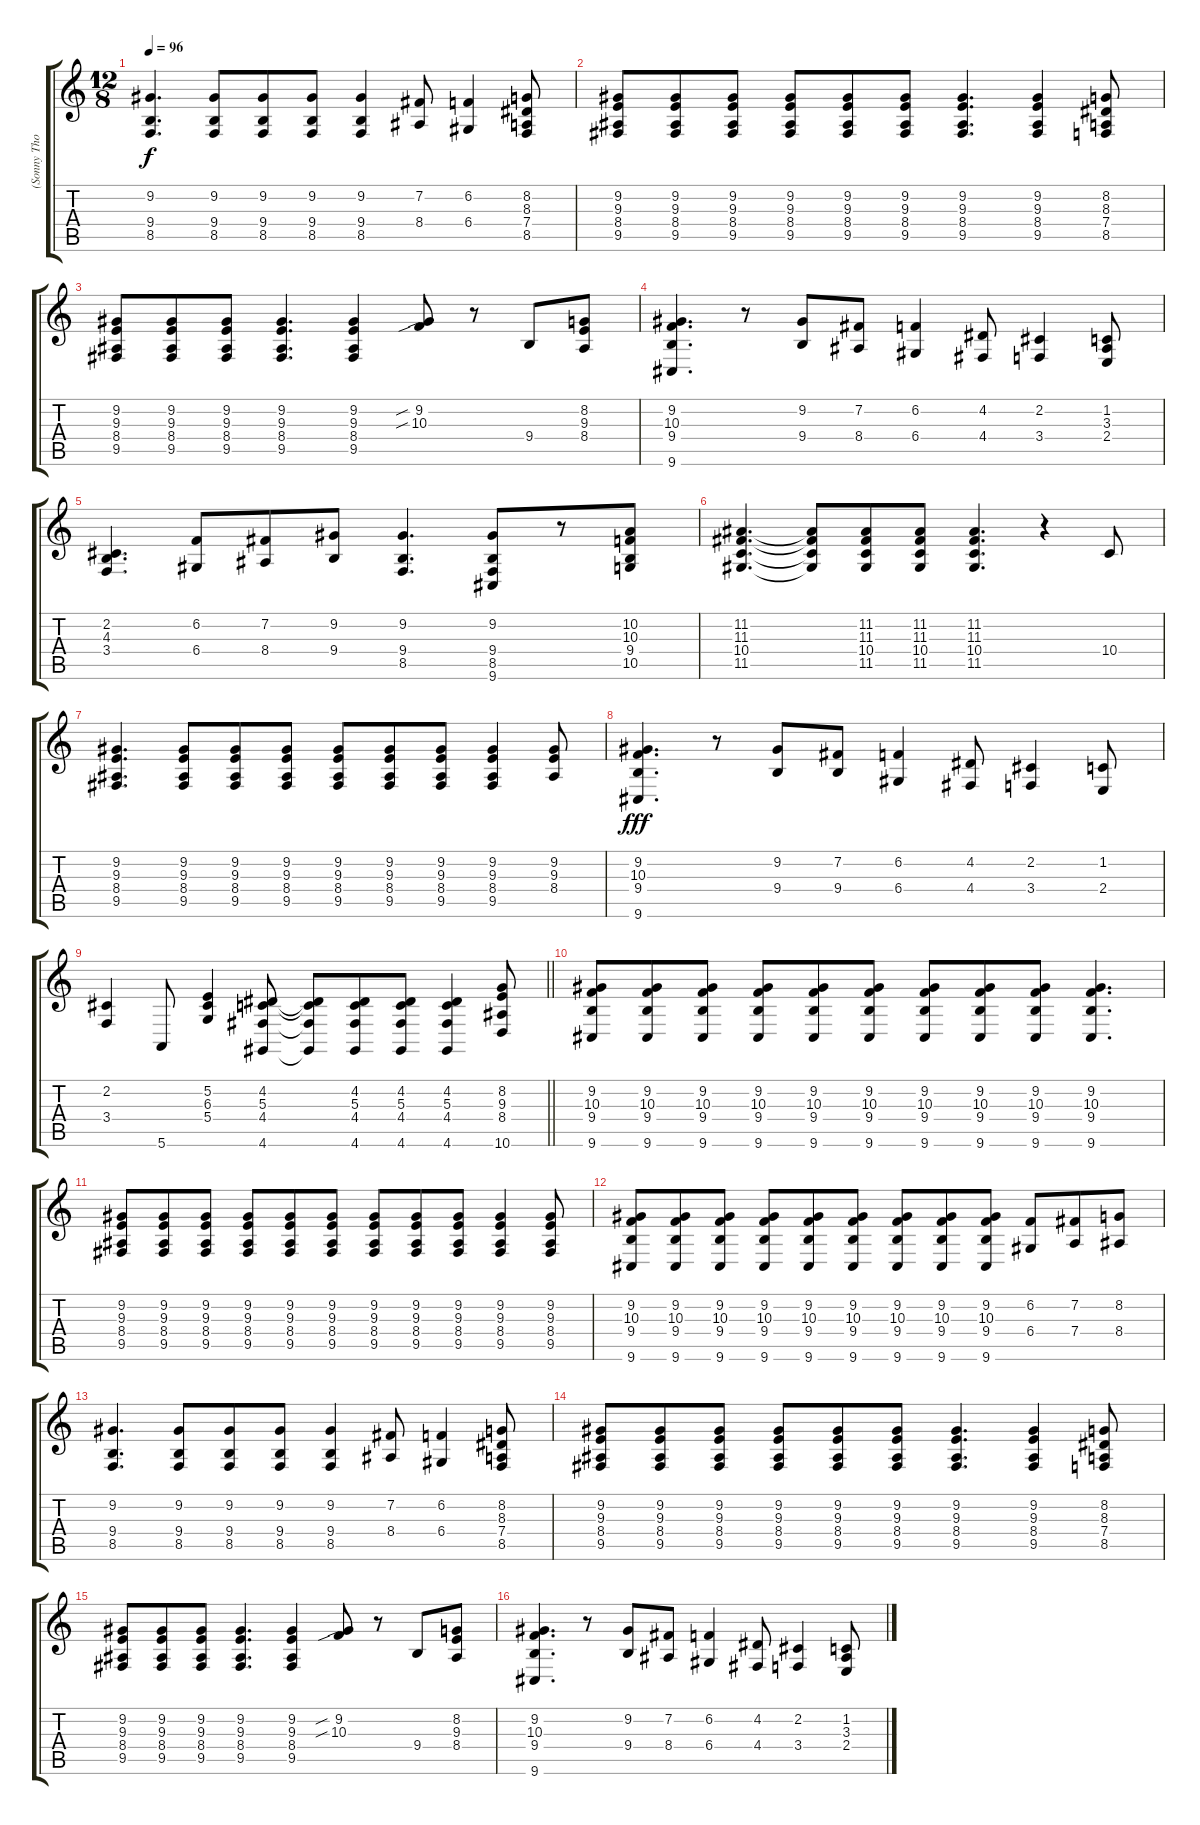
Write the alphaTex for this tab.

\track ("(Sonny Thompson) Piano arr for gtr." "(Sonny Tho") {instrument acousticgrandpiano}
\staff {score tabs}
\tuning (E4 B3 G3 D3 A2 E2) {hide}
\ts (12 8)
\tempo 96
\clef g2
\ks c
(9.2 9.4 8.5).4{d dy f} (9.2 9.4 8.5).8 (9.2 9.4 8.5).8 (9.2 9.4 8.5).8 (9.2 9.4 8.5).4 (7.2 8.4).8 (6.2 6.4).4 (8.2 8.3 7.4 8.5).8 |
(9.2 9.3 8.4 9.5).8 (9.2 9.3 8.4 9.5).8 (9.2 9.3 8.4 9.5).8 (9.2 9.3 8.4 9.5).8 (9.2 9.3 8.4 9.5).8 (9.2 9.3 8.4 9.5).8 (9.2 9.3 8.4 9.5).4{d} (9.2 9.3 8.4 9.5).4 (8.2 8.3 7.4 8.5).8 |
(9.2 9.3 8.4 9.5).8 (9.2 9.3 8.4 9.5).8 (9.2 9.3 8.4 9.5).8 (9.2 9.3 8.4 9.5).4{d} (9.2 9.3 8.4 9.5).4 (9.2{sib} 10.3{sib}).8 r.8 9.4.8 (8.2 9.3 8.4).8 |
(9.2 10.3 9.4 9.6).4{d} r.8 (9.2 9.4).8 (7.2 8.4).8 (6.2 6.4).4 (4.2 4.4).8 (2.2 3.4).4 (1.2 3.3 2.4).8 |
(2.2 4.3 3.4).4{d} (6.2 6.4).8 (7.2 8.4).8 (9.2 9.4).8 (9.2 9.4 8.5).4{d} (9.2 9.4 8.5 9.6).8 r.8 (10.2 10.3 9.4 10.5).8 |
(11.2 11.3 10.4 11.5).4{d} (11.2{t} 11.3{t} 10.4{t} 11.5{t}).8 (11.2 11.3 10.4 11.5).8 (11.2 11.3 10.4 11.5).8 (11.2 11.3 10.4 11.5).4{d} r.4 10.4.8 |
(9.2 9.3 8.4 9.5).4{d} (9.2 9.3 8.4 9.5).8 (9.2 9.3 8.4 9.5).8 (9.2 9.3 8.4 9.5).8 (9.2 9.3 8.4 9.5).8 (9.2 9.3 8.4 9.5).8 (9.2 9.3 8.4 9.5).8 (9.2 9.3 8.4 9.5).4 (9.2 9.3 8.4).8 |
(9.2 10.3 9.4 9.6).4{d dy fff} r.8 (9.2 9.4).8 (7.2 9.4).8 (6.2 6.4).4 (4.2 4.4).8 (2.2 3.4).4 (1.2 2.4).8 |
\barLineRight lightlight
(2.2 3.4).4 5.6.8 (5.2 6.3 5.4).4 (4.2 5.3 4.4 4.6).8 (4.2{t} 5.3{t} 4.4{t} 4.6{t}).8 (4.2 5.3 4.4 4.6).8 (4.2 5.3 4.4 4.6).8 (4.2 5.3 4.4 4.6).4 (8.2 9.3 8.4 10.6).8 |
(9.2 10.3 9.4 9.6).8 (9.2 10.3 9.4 9.6).8 (9.2 10.3 9.4 9.6).8 (9.2 10.3 9.4 9.6).8 (9.2 10.3 9.4 9.6).8 (9.2 10.3 9.4 9.6).8 (9.2 10.3 9.4 9.6).8 (9.2 10.3 9.4 9.6).8 (9.2 10.3 9.4 9.6).8 (9.2 10.3 9.4 9.6).4{d} |
(9.2 9.3 8.4 9.5).8 (9.2 9.3 8.4 9.5).8 (9.2 9.3 8.4 9.5).8 (9.2 9.3 8.4 9.5).8 (9.2 9.3 8.4 9.5).8 (9.2 9.3 8.4 9.5).8 (9.2 9.3 8.4 9.5).8 (9.2 9.3 8.4 9.5).8 (9.2 9.3 8.4 9.5).8 (9.2 9.3 8.4 9.5).4 (9.2 9.3 8.4 9.5).8 |
(9.2 10.3 9.4 9.6).8 (9.2 10.3 9.4 9.6).8 (9.2 10.3 9.4 9.6).8 (9.2 10.3 9.4 9.6).8 (9.2 10.3 9.4 9.6).8 (9.2 10.3 9.4 9.6).8 (9.2 10.3 9.4 9.6).8 (9.2 10.3 9.4 9.6).8 (9.2 10.3 9.4 9.6).8 (6.2 6.4).8 (7.2 7.4).8 (8.2 8.4).8 |
(9.2 9.4 8.5).4{d} (9.2 9.4 8.5).8 (9.2 9.4 8.5).8 (9.2 9.4 8.5).8 (9.2 9.4 8.5).4 (7.2 8.4).8 (6.2 6.4).4 (8.2 8.3 7.4 8.5).8 |
(9.2 9.3 8.4 9.5).8 (9.2 9.3 8.4 9.5).8 (9.2 9.3 8.4 9.5).8 (9.2 9.3 8.4 9.5).8 (9.2 9.3 8.4 9.5).8 (9.2 9.3 8.4 9.5).8 (9.2 9.3 8.4 9.5).4{d} (9.2 9.3 8.4 9.5).4 (8.2 8.3 7.4 8.5).8 |
(9.2 9.3 8.4 9.5).8 (9.2 9.3 8.4 9.5).8 (9.2 9.3 8.4 9.5).8 (9.2 9.3 8.4 9.5).4{d} (9.2 9.3 8.4 9.5).4 (9.2{sib} 10.3{sib}).8 r.8 9.4.8 (8.2 9.3 8.4).8 |
(9.2 10.3 9.4 9.6).4{d} r.8 (9.2 9.4).8 (7.2 8.4).8 (6.2 6.4).4 (4.2 4.4).8 (2.2 3.4).4 (1.2 3.3 2.4).8
